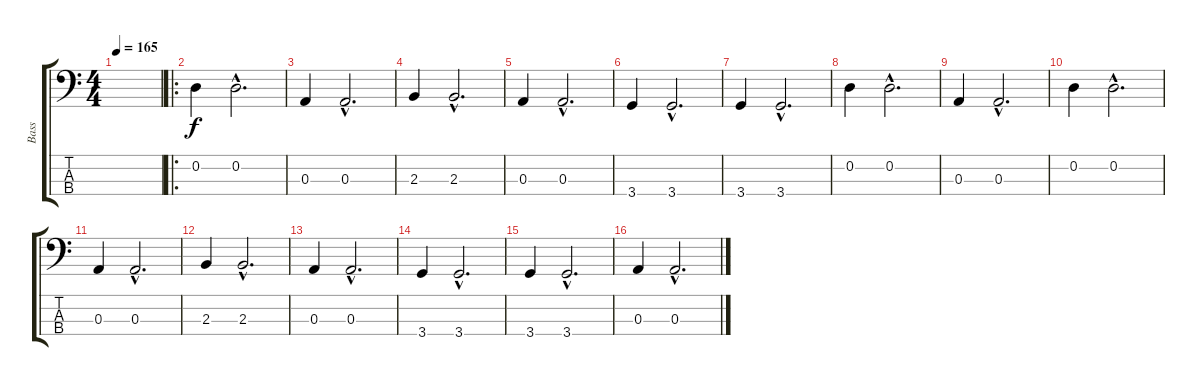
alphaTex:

\track ("Bass" "Bass") {instrument acousticbass}
\staff {score tabs}
\tuning (G2 D2 A1 E1) {hide}
\ts (4 4)
\tempo 165
\clef f4
\ks c
|
\ro
0.2.4 0.2{hac}.2{d} |
0.3.4 0.3{hac}.2{d} |
2.3.4 2.3{hac}.2{d} |
0.3.4 0.3{hac}.2{d} |
3.4.4 3.4{hac}.2{d} |
3.4.4 3.4{hac}.2{d} |
0.2.4 0.2{hac}.2{d} |
0.3.4 0.3{hac}.2{d} |
0.2.4 0.2{hac}.2{d} |
0.3.4 0.3{hac}.2{d} |
2.3.4 2.3{hac}.2{d} |
0.3.4 0.3{hac}.2{d} |
3.4.4 3.4{hac}.2{d} |
3.4.4 3.4{hac}.2{d} |
0.3.4 0.3{hac}.2{d}
